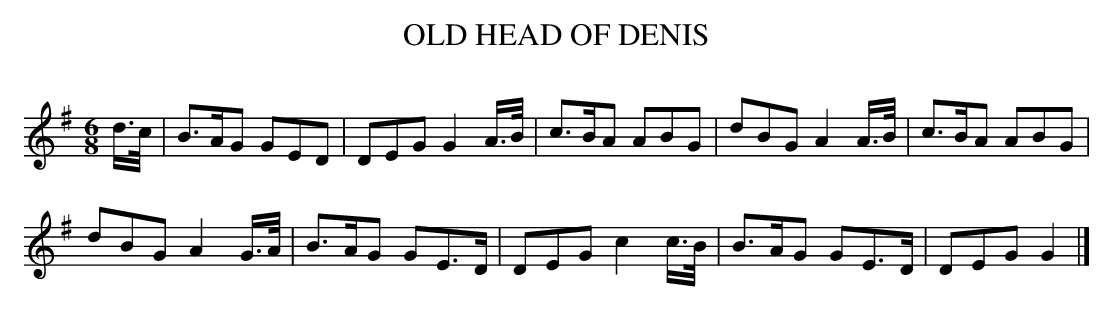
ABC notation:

X:1
T:OLD HEAD OF DENIS
Y:"with feeling"
Q:100
M:6/8
L:1/8
K:G
d/>c/|B>AG GED|DEG G2A/>B/|c>BA ABG|dBG A2A/>B/|c>BA ABG|
dBG A2G/>A/|B>AG GE>D|DEG c2c/>B/|B>AG GE>D|DEG G2|]
